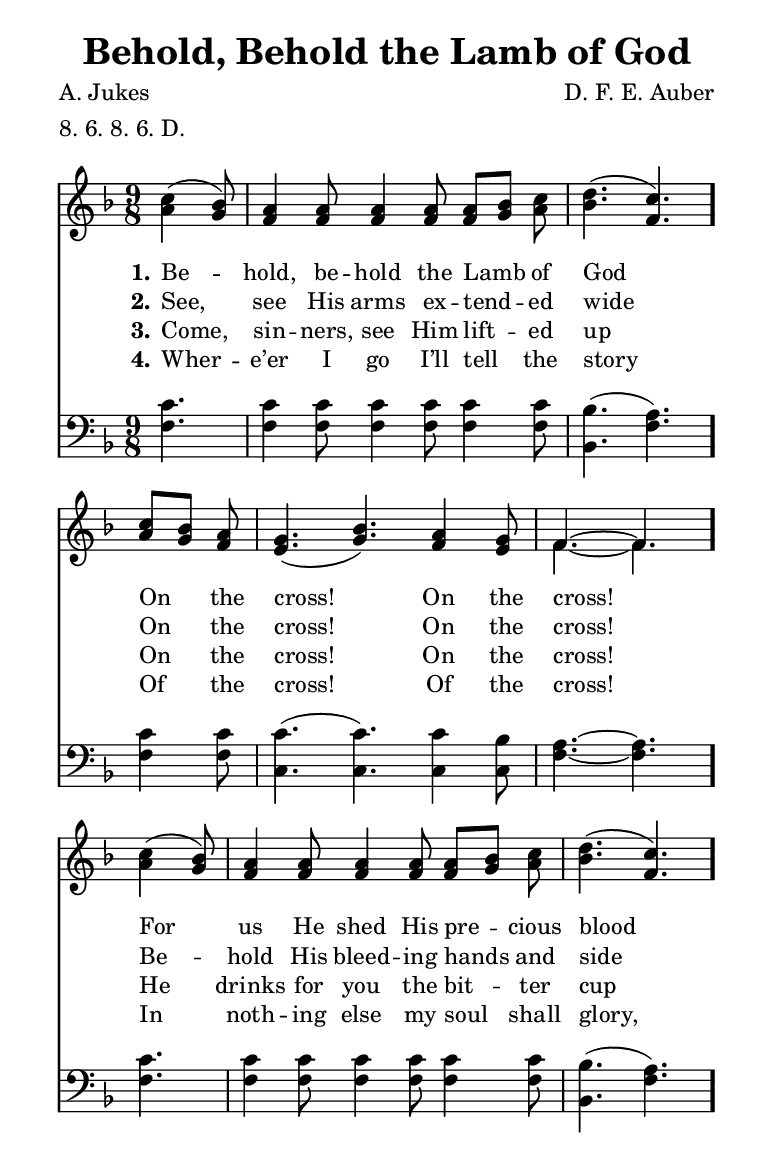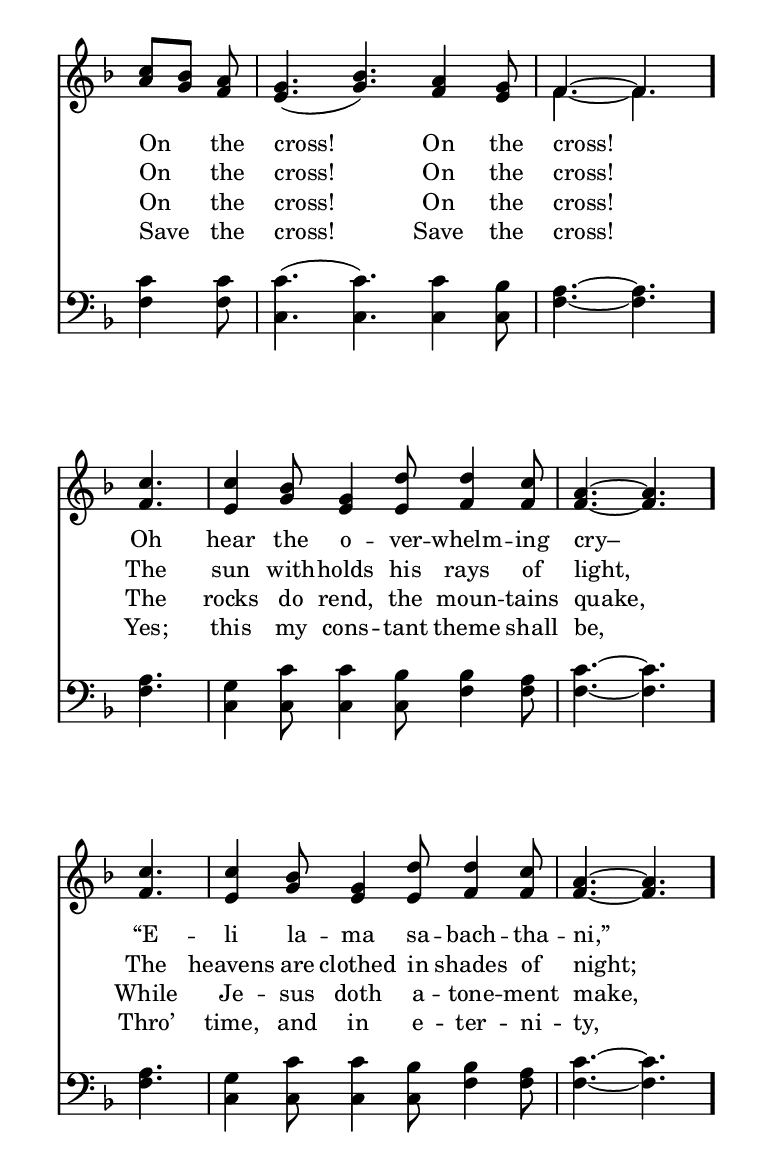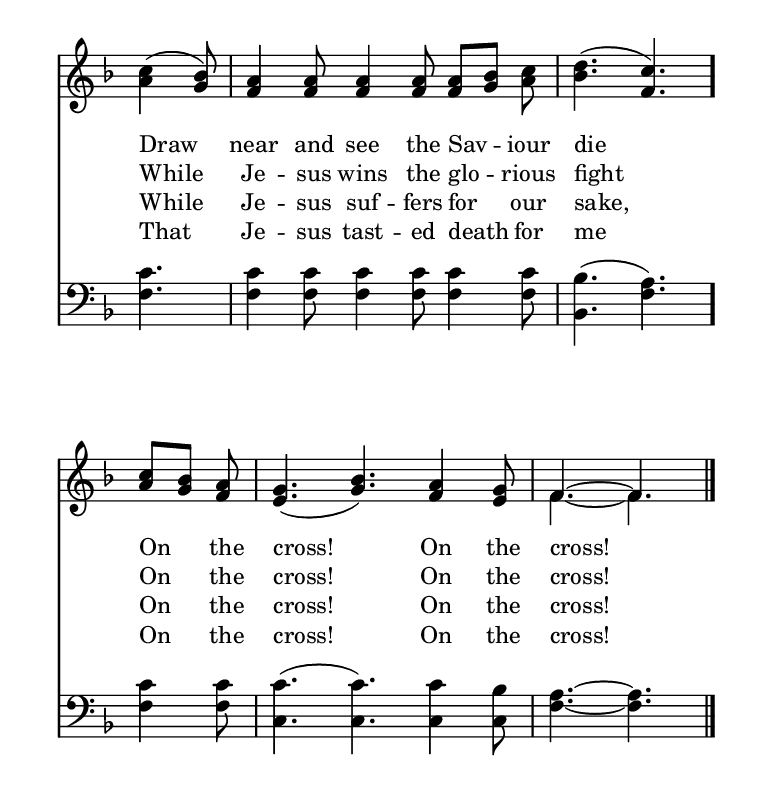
\include "common/global.ily"
\paper {
  \include "common/paper.ily"
}


\header{
  %gospel
  hymnnumber = "3"
  title = "Behold, Behold the Lamb of God"
  tunename = "Mercy’s Free"
  meter = "8. 6. 8. 6. D." % original has 8. 6. 8. 6. 8. 6. 8. 6.
  poet = "A. Jukes"
  composer = "D. F. E. Auber"
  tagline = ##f
}

global = {
  \include "common/overrides.ily"
  \autoBeamOff
  \override Staff.TimeSignature.style = #'numbered \time 9/8
  \once \override Score.MetronomeMark.transparent = ##t
  \tempo 4 = 80
  \key f \major
  \partial 4.
}

patternOne   = { c4( c8) | c4 c8 c4 c8 c8[ c8] c8 | c4.( c4.) c8[ c8] c8 | c4.( c4.) c4 c8 | c4. ~ c4. }
patternTwo   = { c4. | c4 c8 c4 c8 c4 c8 | c4. ~ c4. c4. | c4 c8 c4 c8 c4 c8 | c4. ~ c4. }
patternThree = { c4. | c4 c8 c4 c8 c4 c8 | c4.( c4.) c4 c8 | c4.( c4.) c4 c8 | c4. ~ c4. }

notesSoprano = {
\global
\relative c' {

    \changePitch \patternOne { c' bes | a a a a a bes c | d c c bes a | g bes a g | f f }
    \changePitch \patternOne { c' bes | a a a a a bes c | d c c bes a | g bes a g | f f }
    \changePitch \patternTwo { c' | c bes g d' d c | a a c | c bes g d' d c | a a }
    \changePitch \patternOne { c bes | a a a a a bes c | d c c bes a | g bes a g | f f }

    \bar "|."

}
}

notesAlto = {
\global
\relative e' {

    \changePitch \patternOne { a g | f f f f f g a | bes f a g f | e g f e | f f }
    \changePitch \patternOne { a g | f f f f f g a | bes f a g f | e g f e | f f }
    \changePitch \patternTwo { f | e g e e f f | f f f | e g e e f f | f f }
    \changePitch \patternOne { a g | f f f f f g a | bes f a g f | e g f e | f f }

}
}

notesTenor = {
\global
\relative a {

    \changePitch \patternThree { c | c c c c c c | bes a c c | c c c bes | a a }
    \changePitch \patternThree { c | c c c c c c | bes a c c | c c c bes | a a }
    \changePitch \patternTwo   { a | g c c bes bes a | c c a | g c c bes bes a | c c }
    \changePitch \patternThree { c | c c c c c c | bes a c c | c c c bes | a a }

}
}

notesBass = {
\global
\relative a {

    \changePitch \patternThree { f | f f f f f f | bes, f' f f | c c c c | f f }
    \changePitch \patternThree { f | f f f f f f | bes, f' f f | c c c c | f f }
    \changePitch \patternTwo   { f | c c c c f f | f f | f c c c c f f | f f }
    \changePitch \patternThree { f | f f f f f f | bes, f' f f | c c c c | f f }

}
}

wordsA = \lyricmode {
\set stanza = "1."

    Be -- hold, be -- hold the Lamb of God \bar "."
    On the cross! On the cross! \bar "." \break
    For us He shed His pre -- cious blood \bar "."
    On the cross! On the cross! \bar "." \break
    Oh hear the o -- ver -- whelm -- ing cry– \bar "."
    “E -- li la -- ma sa -- bach -- tha -- ni,” \bar "." \break
    Draw near and see the Sav -- iour die \bar "."
    On the cross! On the cross! \bar "."

}

wordsB = \lyricmode {
\set stanza = "2."

    See, see His arms ex -- tend -- ed wide
    On the cross! On the cross! \bar "."
    Be -- hold His bleed -- ing hands and side
    On the cross! On the cross! \bar "."
    The sun with -- holds his rays of light,
    The heavens are clothed in shades of night;
    While Je -- sus wins the glo -- rious fight
    On the cross! On the cross! \bar "."

}

wordsC = \lyricmode {
\set stanza = "3."

    Come, sin -- ners, see Him lift -- ed up
    On the cross! On the cross! \bar "."
    He drinks for you the bit -- ter cup
    On the cross! On the cross! \bar "."
    The rocks do rend, the moun -- tains quake,
    While Je -- sus doth a -- tone -- ment make,
    While Je -- sus suf -- fers for our sake,
    On the cross! On the cross! \bar "."

}

wordsD = \lyricmode {
\set stanza = "4."

    Wher -- e’er I go I’ll tell the story
    Of the cross! Of the cross! \bar "."
    In noth -- ing else my soul shall glory,
    Save the cross! Save the cross! \bar "."
    Yes; this my cons -- tant theme shall be,
    Thro’ time, and in e -- ter -- ni -- ty,
    That Je -- sus tast -- ed death for me
    On the cross! On the cross! \bar "."

}


\score {
  \context ChoirStaff <<
    \context Staff = upper <<
      \set Staff.autoBeaming = ##f
      \set ChoirStaff.systemStartDelimiter = #'SystemStartBar
      \set ChoirStaff.printPartCombineTexts = ##f
      \partcombine #'(2 . 9) \notesSoprano \notesAlto
      \context NullVoice = sopranos { \voiceOne << \notesSoprano >> }
      \context NullVoice = altos { \voiceTwo << \notesAlto >> }
      \context Lyrics = one   \lyricsto sopranos \wordsA
      \context Lyrics = two   \lyricsto sopranos \wordsB
      \context Lyrics = three \lyricsto sopranos \wordsC
      \context Lyrics = four  \lyricsto sopranos \wordsD
    >>
    \context Staff = men <<
      \set Staff.autoBeaming = ##f
      \clef bass
      \set ChoirStaff.printPartCombineTexts = ##f
      \partcombine #'(2 . 9) \notesTenor \notesBass
      \context NullVoice = tenors { \voiceOne << \notesTenor >> }
      \context NullVoice = basses { \voiceTwo << \notesBass >> }
    >>
  >>
  \layout {
    \include "common/layout.ily"
  }
  \midi{
    \include "common/midi.ily"
  }
}

\version "2.19.49"  % necessary for upgrading to future LilyPond versions.

